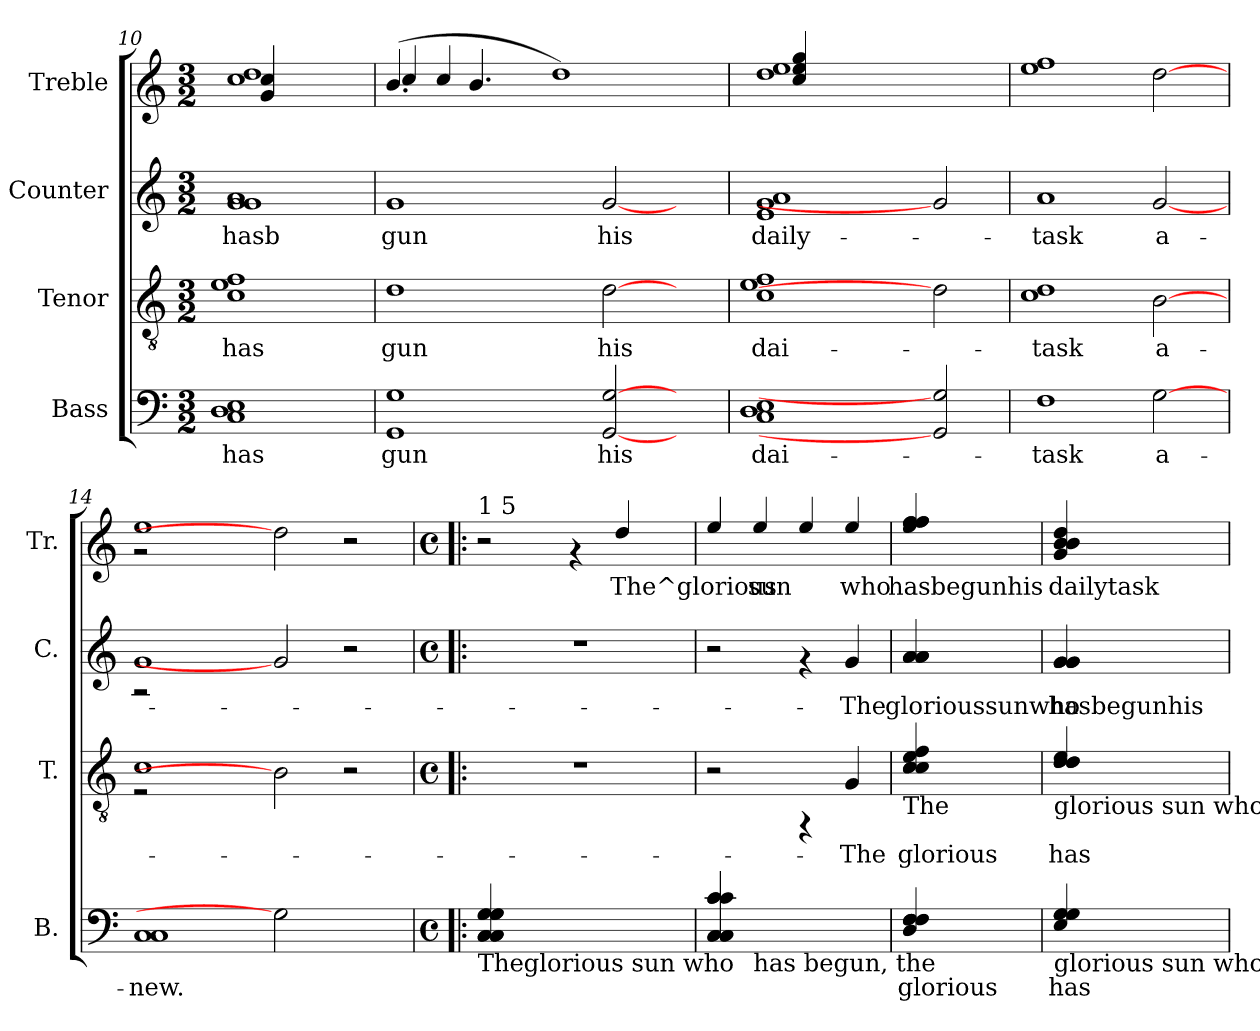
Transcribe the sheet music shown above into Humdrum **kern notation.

**kern	**text	**kern	**text	**kern	**text	**kern	**text
*part4	*part4	*part3	*part3	*part2	*part2	*part1	*part1
*staff4	*staff4	*staff3	*staff3	*staff2	*staff2	*staff1	*staff1
*I"Bass	*	*I"Tenor	*	*I"Counter	*	*I"Treble	*
*I'B.	*	*I'T.	*	*I'C.	*	*I'Tr.	*
*clefF4	*	*clefGv2	*	*clefG2	*	*clefG2	*
*k[]	*	*k[]	*	*k[]	*	*k[]	*
*C:	*	*C:	*	*C:	*	*C:	*
*M3/2	*	*M3/2	*	*M3/2	*	*M3/2	*
=10	=10	=10	=10	=10	=10	=10	=10
!	!LO:LY:a:rj	!	!LO:LY:a:rj	!	!LO:LY:b:rj	!	!LO:LY:b:rj
*	*	*	*	*	*	*^	*
(>1E 1D 1C	has	(>1f 1c 1e	has	(<1a 1g 1g	hasb	(>1dd 1cc	4g/ 4cc/	.
.	.	.	.	.	.	.	2.ryy	.
=11	=11	=11	=11	=11	=11	=11	=11	=11
!	!LO:LY:a:rj	!	!LO:LY:a:rj	!	!LO:LY:b:rj	!	!	!
1G 1GG	gun	1d	gun	1g	gun	(>4.b/	4cc/	.
!	!	!	!	!	!	!	!	!LO:LY:b:rj
.	.	.	.	.	.	.	4cc/	.
.	.	.	.	.	.	4.b/	.	.
.	.	.	.	.	.	.	1ryy	.
!	!	!	!	!	!	!	!	!LO:LY:b:rj
.	.	.	.	.	.	1dd)	.	.
!	!LO:LY:a:rj	!	!LO:LY:a:rj	!	!LO:LY:b:rj	!	!	!
[2GG [2G	his	[2d	his	[2g	his	.	.	.
4ryy	.	4ryy	.	4ryy	.	.	4ryy	.
!!LO:PB:g=z	!!
=12	=12	=12	=12	=12	=12	=12	=12	=12
!	!LO:LY:a:rj	!	!LO:LY:a:rj	!	!LO:LY:b:rj	!	!	!LO:LY:b:rj
(<1D 1C 1E	dai-	(>1f 1c 1e	dai-	(<1a 1e 1g	daily-	(>1ee 1dd	(>4ee/> 4cc/> 4gg/>	.
.	.	.	.	.	.	.	2ryy	.
.	.	.	.	.	.	.	2.ryy	.
2GG] 2G]	.	2d]	.	2g]	.	2ryy	.	.
*	*	*	*	*	*	*v	*v	*
=13	=13	=13	=13	=13	=13	=13	=13
!	!LO:LY:a:rj	!	!LO:LY:a:rj	!	!LO:LY:b:rj	!	!LO:LY:b:rj
1F	-task	(>1d 1c	-task	1a	-task	(>1ff 1ee	.
!	!LO:LY:a:rj	!	!LO:LY:a:rj	!	!LO:LY:b:rj	!	!LO:LY:b:rj
[2G	a-	[2B	a-	[2g	a-	[2dd	.
=14	=14	=14	=14	=14	=14	=14	=14
!	!LO:LY:a:rj	!	!	!	!	!	!
*	*	*^	*	*^	*	*^	*
1C 1C	-new.	1c	2r	.	1g	2r	.	1ee	2r	.
.	.	.	1.ryy	.	.	1.ryy	.	.	1.ryy	.
2G]	.	2B]	.	.	2g]	.	.	2dd]	.	.
2ryy	.	2r	.	.	2r	.	.	2r	.	.
*	*	*v	*v	*	*	*	*	*v	*v	*
*	*	*	*	*v	*v	*	*	*
=15!|:	=15!|:	=15!|:	=15!|:	=15!|:	=15!|:	=15!|:	=15!|:
*M4/4	*	*M4/4	*	*M4/4	*	*M4/4	*
*met(c)	*	*met(c)	*	*met(c)	*	*met(c)	*
!	!	!	!	!	!	!LO:TX:a:t=1 5	!
!LO:TX:b:t=The	!	!	!	!	!	!	!
!	!LO:LY:a:rj	!	!	!	!	!	!
4G/ 4G/ 4G/ 4G/ 4C/ 4C/ 4C/ 4C/	.	1r	.	1r	.	2r	.
!LO:TX:b:t=glorious sun who	!	!	!	!	!	!	!
2.ryy	.	.	.	.	.	.	.
.	.	.	.	.	.	4rf	.
!	!	!	!	!	!	!	!LO:LY:b:rj
.	.	.	.	.	.	4dd/	The^glorious
=16	=16	=16	=16	=16	=16	=16	=16
!	!LO:LY:a:rj	!	!	!	!	!	!LO:LY:b:rj
4c/ 4c/ 4c/ 4C/ 4C/ 4C/ 4C/	.	2r	.	2r	.	4ee/	.
!LO:TX:b:t=has begun, the	!	!	!	!	!	!	!
!	!	!	!	!	!	!	!LO:LY:b:rj
2.ryy	.	.	.	.	.	4ee/	sun
!	!	!	!	!	!	!	!LO:LY:b:rj
.	.	4rFF	.	4rf	.	4ee/	.
!	!	!	!LO:LY:a:rj	!	!LO:LY:b:rj	!	!LO:LY:b:rj
.	.	4G/	-The	4g/	-The	4ee/	who
=17	=17	=17	=17	=17	=17	=17	=17
!	!	!LO:TX:b:t=The	!	!	!	!	!
!	!LO:LY:a:rj	!	!LO:LY:a:rj	!	!LO:LY:b:rj	!	!LO:LY:b:rj
4F/ 4F/ 4F/ 4D/	glorious	(>4f/ 4c/ 4c/ 4c/ 4e/	glorious	4a/ 4a/ 4a/ 4a/	glorioussunwho	(>4ff/ 4ff/ 4ff/ 4ff/ 4ee/	hasbegunhis
=18	=18	=18	=18	=18	=18	=18	=18
!	!	!LO:TX:b:t=glorious sun who	!	!	!	!	!
!LO:TX:b:t=glorious sun who	!	!	!	!	!	!	!
!	!LO:LY:a:rj	!	!LO:LY:a:rj	!	!LO:LY:b:rj	!	!LO:LY:b:rj
4G/ 4G/ 4G/ 4E/	has	(>4e/ 4d/ 4d/ 4d/ 4d/	has	4g/ 4g/ 4g/ 4g/	hasbegunhis	4dd/ 4b/ 4g/ 4b/	dailytask-
=	=	=	=	=	=	=	=
*-	*-	*-	*-	*-	*-	*-	*-
